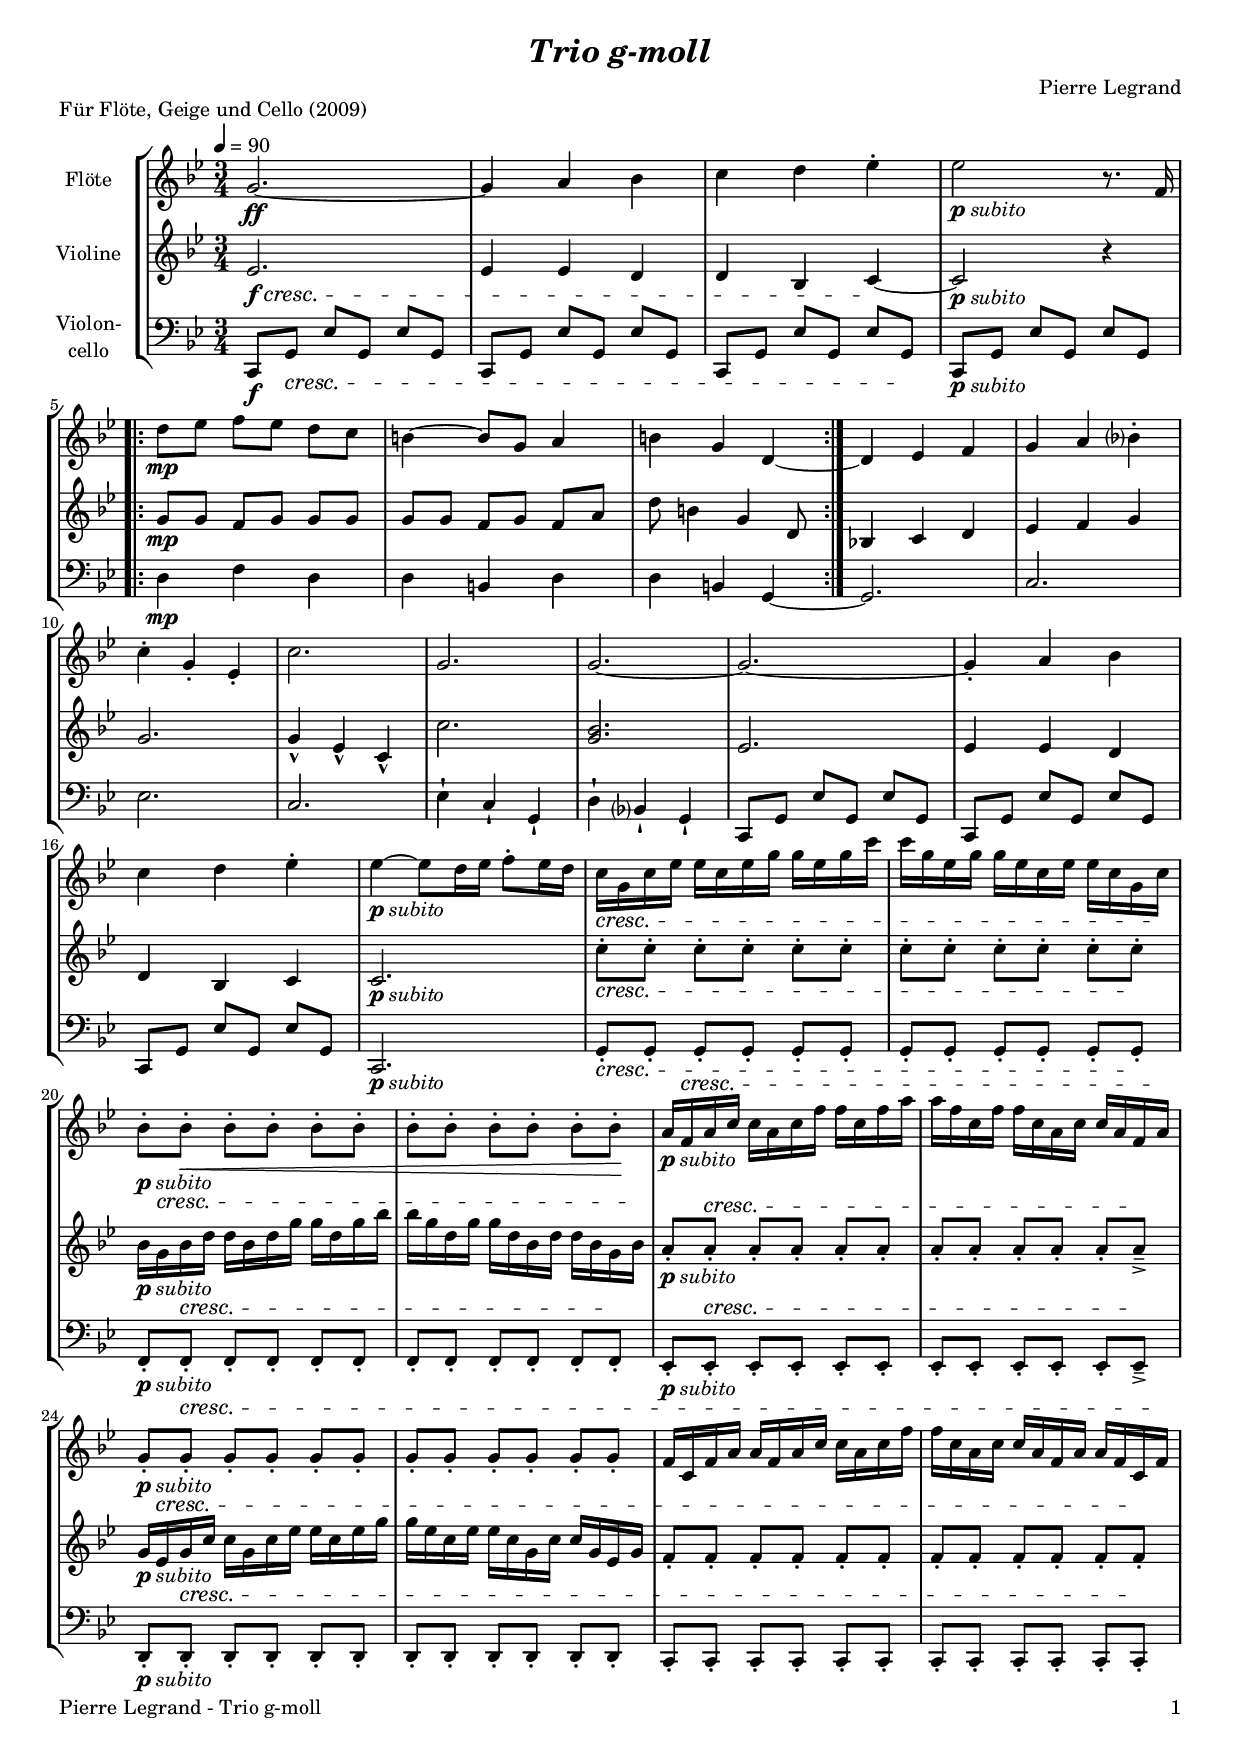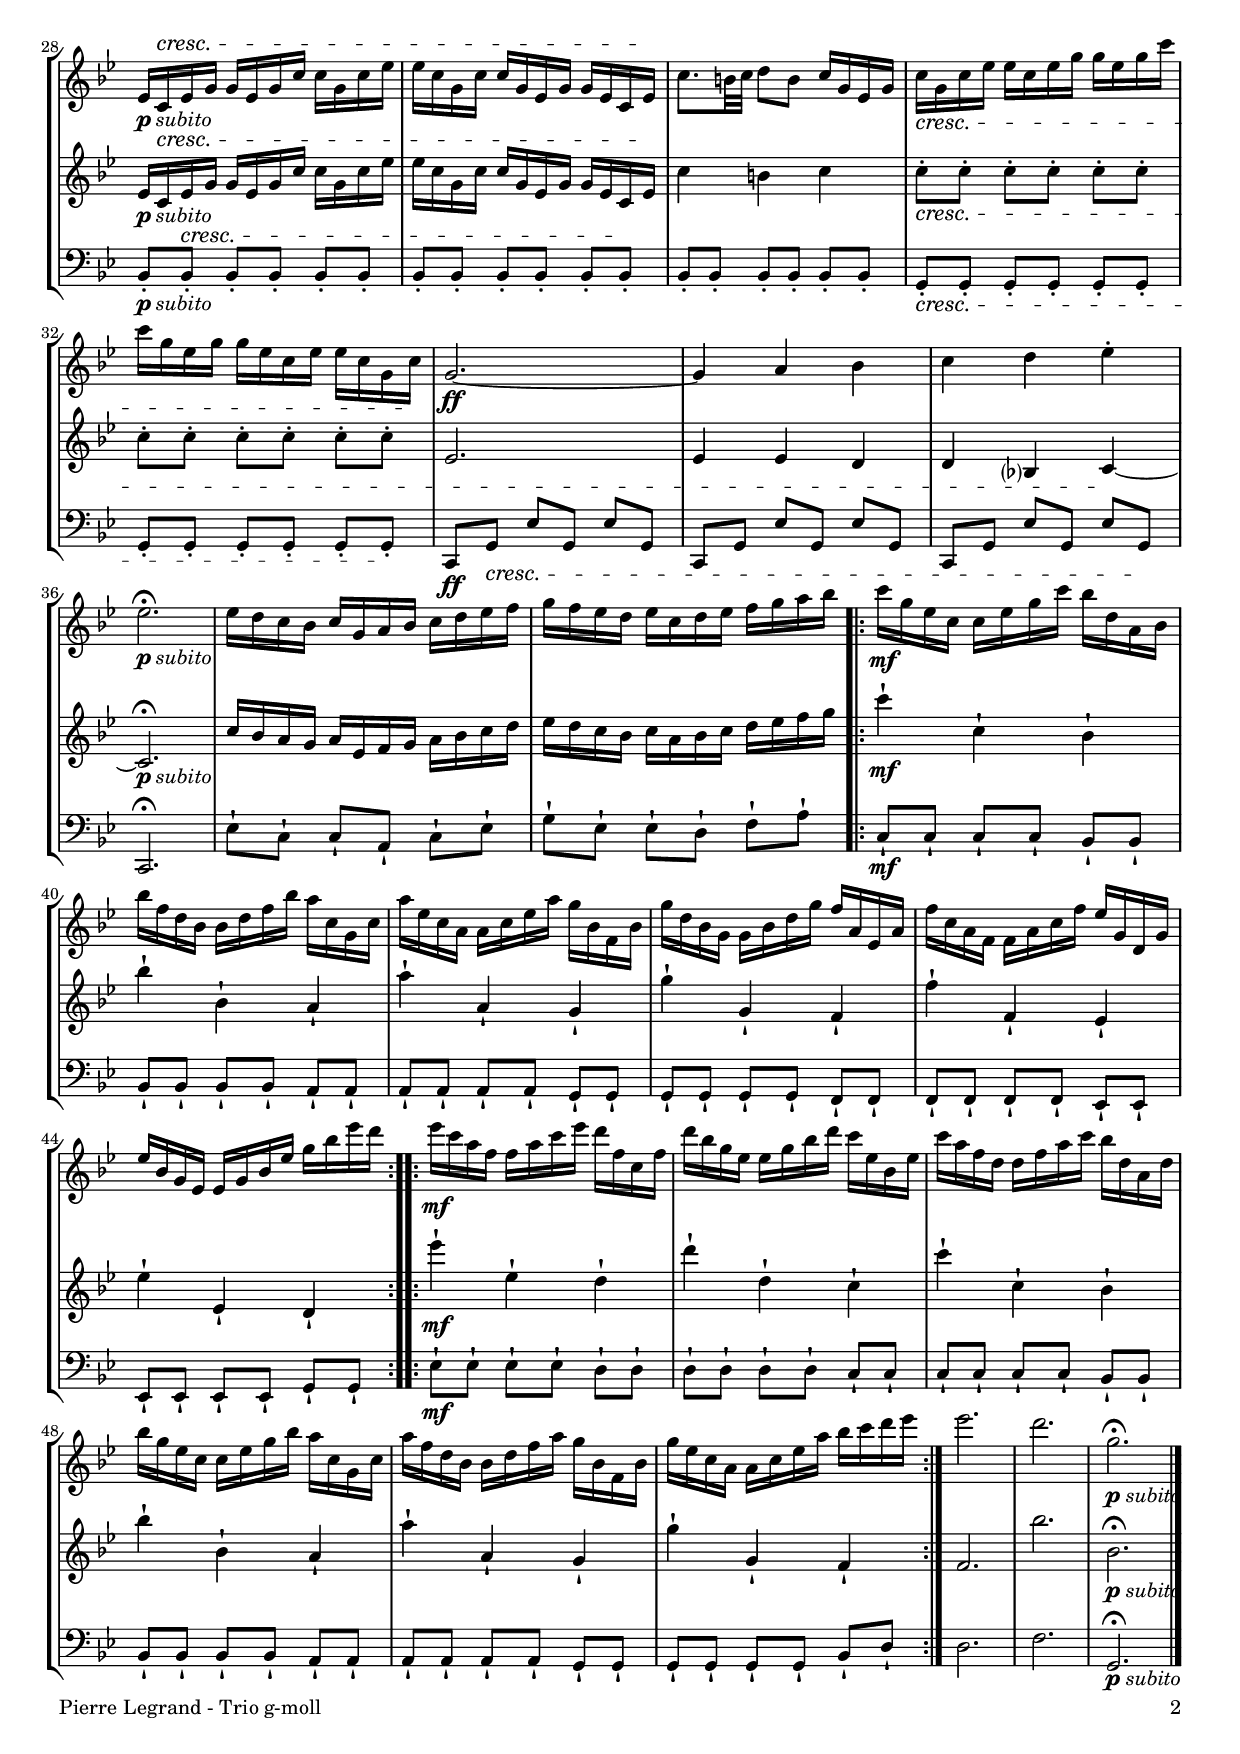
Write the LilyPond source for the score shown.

\version "2.24.4"
\include "deutsch.ly"

#(set-global-staff-size 17.5)

\header {
  title     = \markup \bold \italic "Trio g-moll"
  composer  = "Pierre Legrand"
%  arranger  = ""
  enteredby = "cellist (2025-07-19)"
  piece     = "Für Flöte, Geige und Cello (2009)"
}

voiceconsts = {
  \key g \minor
  \time 3/4
  \clef "treble"
%  \numericTimeSignature
  \compressEmptyMeasures
  % Set default beaming for all staves
  \set Timing.beamExceptions = #'()
  \set Timing.baseMoment     = #(ly:make-moment 1 4)
  \set Timing.beatStructure  = #'(1 1 1)
  \tempo 4=90
}

mifl = "flute"
mist = "string ensemble 1"
mivl = "violin"
mivc = "cello"
mipz = "pizzicato strings"

psub = \markup { \dynamic p \italic "subito" }

va = \relative c'' {
  \voiceconsts

  g2.~\ff
  g4 a b
  c d es-.
  es2_\psub r8. f,16
  \repeat volta 2 {
    d'8\mp es f es d c
    h4~ h8 g a4

    h g d~
  }
  d es f
  g a b?-.
  c-. g-. es-.
  c'2.
  g
  g~
  g~

  g4-. a b
  c d es-.
  es~_\psub es8 d16 es f8-. es16 d
  c\cresc g c es es c es g g es g c
  c g es g g es c es es c g c\!

  b8-._\psub b-.\< b-. b-. b-. b-.
  b-. b-. b-. b-. b-. b-.\!
  a16_\psub f^\cresc a c c a c f f c f a
  a f c f f c a c c a f a\!
  g8-._\psub g-.^\cresc g-. g-. g-. g-.

  g-. g-. g-. g-. g-. g-.
  f16 c f a a f a c c a c f
  f c a c c a f a a f c f\!
  es_\psub c^\cresc es g g es g c c g c es

  es c g c c g es g g es c es\!
  c'8. h32 c d8 h c16 g es g
  c\cresc g c es es c es g g es g c
  c g es g g es c es es c g c\!

  g2.~\ff
  g4 a b
  c d es-.
  es2.\fermata_\psub
  es16 d c b c g a b c d es f
  g f es d es c d es f g a b

  \repeat volta 2 {
    c\mf g es c c es g c b d, a b
    b' f d b b d f b a c, g c
    a' es c a a c es a g b, f b

    g' d b g g b d g f a, es a
    f' c a f f a c f es g, d g
    es' b g es es g b es g b es d
  }
  \repeat volta 2 {
    es\mf c a f f a c es d f, c f
    d' b g es es g b d c es, b es
    c' a f d d f a c b d, a d

    b' g es c c es g b a c, g c
    a' f d b b d f a g b, f b
    g' es c a a c es a b c d es
  }
  es2.
  d
  g,\fermata_\psub \bar "|."
}

vb = \relative c' {
  \voiceconsts

  es2.\f\cresc
  es4 es d
  d b c~\!
  c2_\psub r4
  \repeat volta 2 {
    g'8\mp g f g g g
    g g f g f a

    d h4 g d8
  }

  b!4 c d
  es f g
  g2.
  g4-^ es-^ c-^
  c'2.
  <g b>
  es

  es4 es d
  d b c
  c2._\psub
  c'8-.\cresc c-. c-. c-. c-. c-.
  c-. c-. c-. c-. c-. c-.\!
  b16_\psub g^\cresc b d d b d g g d g b

  b g d g g d b d d b g b\!
  a8-._\psub a-.^\cresc a-. a-. a-. a-.
  a-. a-. a-. a-. a-. a--->\!
  g16_\psub es^\cresc g c c g c es es c es g

  g es c es es c g c c g es g
  f8-. f-. f-. f-. f-. f-.
  f-. f-. f-. f-. f-. f-.\!
  es16_\psub c^\cresc es g g es g c c g c es

  es c g c c g es g g es c es\!
  c'4 h c
  c8-.\cresc c-. c-. c-. c-. c-.
  c-. c-. c-. c-. c-. c-.
  es,2.
  es4 es d
  d b? c~\!

  c2.\fermata_\psub
  c'16 b a g a es f g a b c d
  es d c b c a b c d es f g

  \repeat volta 2 {
    c4-!\mf c,-! b-!
    b'-! b,-! a-!
    a'-! a,-! g-!

    g'-! g,-! f-!
    f'-! f,-! es-!
    es'-! es,-! d-!
  }

  \repeat volta 2 {
    es''-!\mf es,-! d-!
    d'-! d,-! c-!
    c'-! c,-! b-!
    b'-! b,-! a-!

    a'-! a,-! g-!
    g'-! g,-! f-!
  }
  f2.
  b'
  b,\fermata_\psub \bar "|."
}

vc = \relative c, {
  \voiceconsts
  \clef "bass"

  c8\f g'\cresc es' g, es' g,
  c, g' es' g, es' g,
  c, g' es' g, es' g,\!
  c,_\psub g' es' g, es' g,
  \repeat volta 2 {
    d'4\mp f d
    d h d

    d h g~
  }
  g2.
  c
  es
  c
  es4-! c-! g-!
  d'-! b?-! g-!
  c,8 g' es' g, es' g,

  c, g' es' g, es' g,
  c, g' es' g, es' g,
  c,2._\psub
  g'8-.\cresc g-. g-. g-. g-. g-.
  g-. g-. g-. g-. g-. g-.\!
  f-._\psub f-.^\cresc f-. f-. f-. f-.
  f-. f-. f-. f-. f-. f-.\!

  es-._\psub es-.^\cresc es-. es-. es-. es-.
  es-. es-. es-. es-. es-. es--->\!
  d-._\psub d-.^\cresc d-. d-. d-. d-.
  d-. d-. d-. d-. d-. d-.
  c-. c-. c-. c-. c-. c-.
  c-. c-. c-. c-. c-. c-.\!

  b'-._\psub b-.^\cresc b-. b-. b-. b-.
  b-. b-. b-. b-. b-. b-.\!
  b-. b-. b-. b-. b-. b-.
  g-.\cresc g-. g-. g-. g-. g-.
  g-. g-. g-. g-. g-. g-.\!
  c,\ff g'\cresc es' g, es' g,

  c, g' es' g, es' g,
  c, g' es' g, es' g,\!
  c,2.\fermata
  es'8-! c-! c-! a-! c-! es-!
  g-! es-! es-! d-! f-! a-!
  
  \repeat volta 2 {
    c,-!\mf c-! c-! c-! b-! b-!

    b-! b-! b-! b-! a-! a-!
    a-! a-! a-! a-! g-! g-!
    g-! g-! g-! g-! f-! f-!
    f-! f-! f-! f-! es-! es-!
    es-! es-! es-! es-! g-! g-!
  }

  \repeat volta 2 {
    es'-!\mf es-! es-! es-! d-! d-!

    d-! d-! d-! d-! c-! c-!
    c-! c-! c-! c-! b-! b-!
    b-! b-! b-! b-! a-! a-!
    a-! a-! a-! a-! g-! g-!
    g-! g-! g-! g-! b-! d-!
  }
  d2.
  f
  g,\fermata_\psub \bar "|."
}


music = \new StaffGroup <<
      \new Staff {
	\set Staff.midiInstrument = \mifl
	\set Staff.instrumentName = \markup \center-column { "Flöte" }
	\transpose g g { \va }
      }

      \new Staff {
	\set Staff.midiInstrument = \mivl
	\set Staff.instrumentName = \markup \center-column { "Violine" }
	\transpose g g { \vb }
      }

      \new Staff {
	\set Staff.midiInstrument = \mivc
	\set Staff.instrumentName = \markup \center-column { "Violon-" "cello" }
	\transpose g g { \vc }
      }
>>

\book {
   \paper {
    print-page-number = ##t
    print-first-page-number = ##t
    ragged-last-bottom = ##f
    oddHeaderMarkup = \markup \null
    evenHeaderMarkup = \markup \null
    oddFooterMarkup = \markup {
      \fill-line {
        \if \should-print-page-number
        "Pierre Legrand - Trio g-moll" \fromproperty #'page:page-number-string
      }
    }
    evenFooterMarkup = \oddFooterMarkup
  } \score {
    \music
    \layout {}
  }

  \score {
    \unfoldRepeats \music

    \midi {
      \context {
        \Score
      }
    }
  }
}